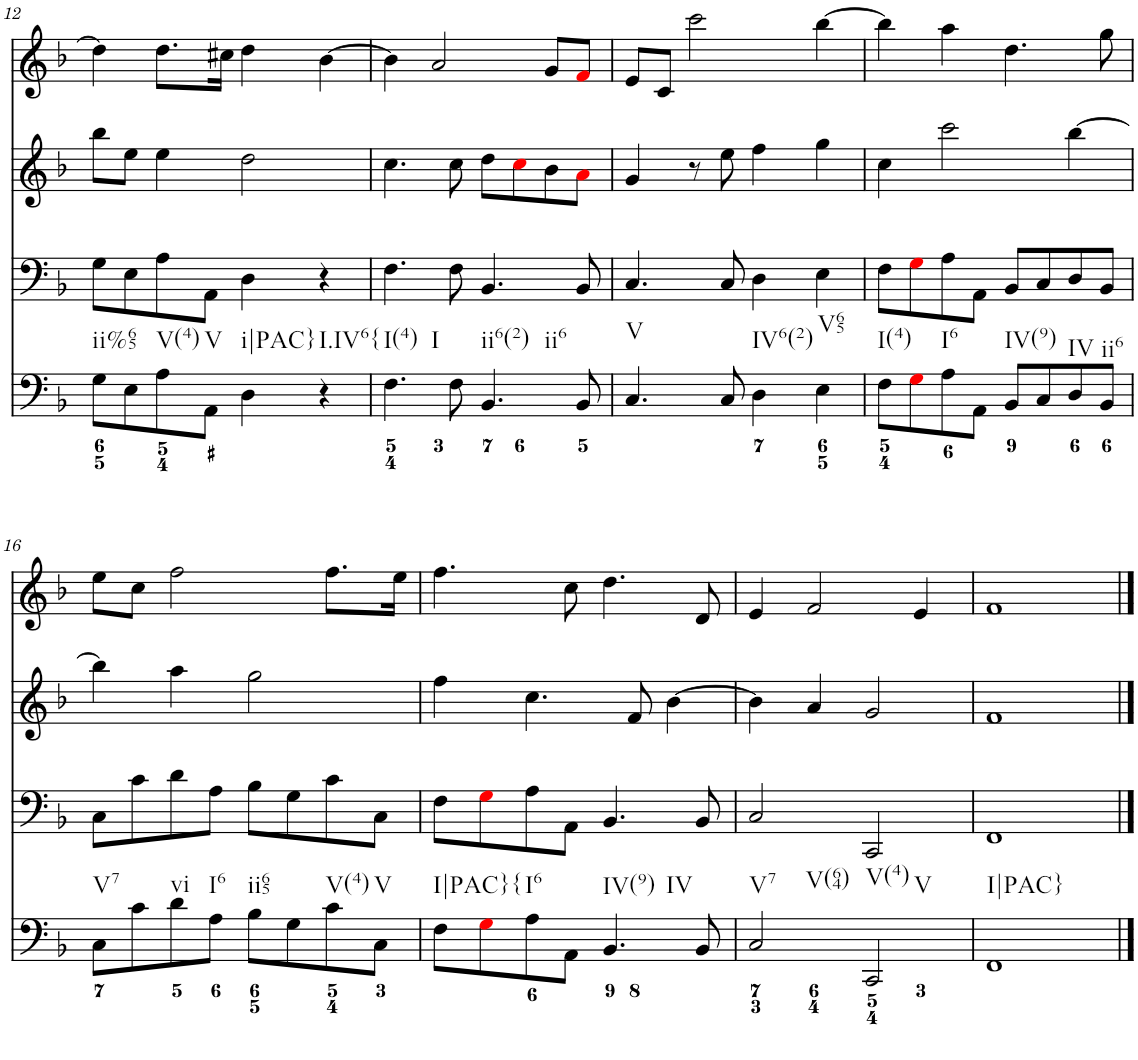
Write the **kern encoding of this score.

**kern	**kern	**kern	**kern
*part4	*part3	*part2	*part1
*staff4	*staff3	*staff2	*staff1
*I"Piano	*I"Piano	*I"Piano	*I"Piano
*I'Pno	*I'Pno	*I'Pno	*I'Pno
!!LO:PB:g=z
*clefF4	*clefF4	*clefG2	*clefG2
*k[b-]	*k[b-]	*k[b-]	*k[b-]
*F:	*F:	*F:	*F:
*M4/4	*M4/4	*M4/4	*M4/4
=12	=12	=12	=12
!LO:TX:b:t=ii%65	!	!	!
8G\L	8G\L	8bb-\L	4dd\]
8E\	8E\	8ee\J	.
!LO:TX:b:t=V(4)	!	!	!
8A\	8A\	4ee\	8.dd\L
!LO:TX:b:t=V	!	!	!
8AA\J	8AA\J	.	.
.	.	.	16cc#X\Jk
!LO:TX:b:t=i|PAC}	!	!	!
4D\	4D\	2dd\	4dd\
!LO:TX:b:t=I.IV6{	!	!	!
4r	4r	.	[4b-\
=13	=13	=13	=13
!LO:TX:b:t=I(4)	!	!	!
!LO:TX:b:t=I	!	!	!
4.F\	4.F\	4.cc\	4b-\]
.	.	.	2a/
8F\	8F\	8cc\	.
!LO:TX:b:t=ii6(2)	!	!	!
!LO:TX:b:t=ii6	!	!	!
4.BB-/	4.BB-/	8dd\L	.
.	.	8cci\	.
.	.	8b-\	8g/L
8BB-/	8BB-/	8ai\J	8fi/J
=14	=14	=14	=14
!LO:TX:b:t=V	!	!	!
4.C/	4.C/	4g/	8e/L
.	.	.	8c/J
.	.	8r	2ccc\
8C/	8C/	8ee\	.
!LO:TX:b:t=IV6(2)	!	!	!
4D\	4D\	4ff\	.
!LO:TX:b:t=V65	!	!	!
4E\	4E\	4gg\	[4bb-\
=15	=15	=15	=15
!LO:TX:b:t=I(4)	!	!	!
8F\L	8F\L	4cc\	4bb-\]
8Gi\	8Gi\	.	.
!LO:TX:b:t=I6	!	!	!
8A\	8A\	2ccc\	4aa\
8AA\J	8AA\J	.	.
!LO:TX:b:t=IV(9)	!	!	!
8BB-/L	8BB-/L	.	4.dd\
8C/	8C/	.	.
!LO:TX:b:t=IV	!	!	!
8D/	8D/	[4bb-\	.
!LO:TX:b:t=ii6	!	!	!
8BB-/J	8BB-/J	.	8gg\
!!LO:LB:g=z
=16	=16	=16	=16
!LO:TX:b:t=V7	!	!	!
8C\L	8C\L	4bb-\]	8ee\L
8c\	8c\	.	8cc\J
!LO:TX:b:t=vi	!	!	!
8d\	8d\	4aa\	2ff\
!LO:TX:b:t=I6	!	!	!
8A\J	8A\J	.	.
!LO:TX:b:t=ii65	!	!	!
8B-\L	8B-\L	2gg\	.
8G\	8G\	.	.
!LO:TX:b:t=V(4)	!	!	!
8c\	8c\	.	8.ff\L
!LO:TX:b:t=V	!	!	!
8C\J	8C\J	.	.
.	.	.	16ee\Jk
=17	=17	=17	=17
!LO:TX:b:t=I|PAC}{	!	!	!
8F\L	8F\L	4ff\	4.ff\
8Gi\	8Gi\	.	.
!LO:TX:b:t=I6	!	!	!
8A\	8A\	4.cc\	.
8AA\J	8AA\J	.	8cc\
!LO:TX:b:t=IV(9)	!	!	!
!LO:TX:b:t=IV	!	!	!
4.BB-/	4.BB-/	.	4.dd\
.	.	8f/	.
.	.	[4b-\	.
8BB-/	8BB-/	.	8d/
=18	=18	=18	=18
!LO:TX:b:t=V7	!	!	!
!LO:TX:b:t=V(64)	!	!	!
2C/	2C/	4b-\]	4e/
.	.	4a/	2f/
!LO:TX:b:t=V(4)	!	!	!
!LO:TX:b:t=V	!	!	!
2CC/	2CC/	2g/	.
.	.	.	4e/
=19	=19	=19	=19
!LO:TX:b:t=I|PAC}	!	!	!
1FF	1FF	1f	1f
==	==	==	==
*-	*-	*-	*-
